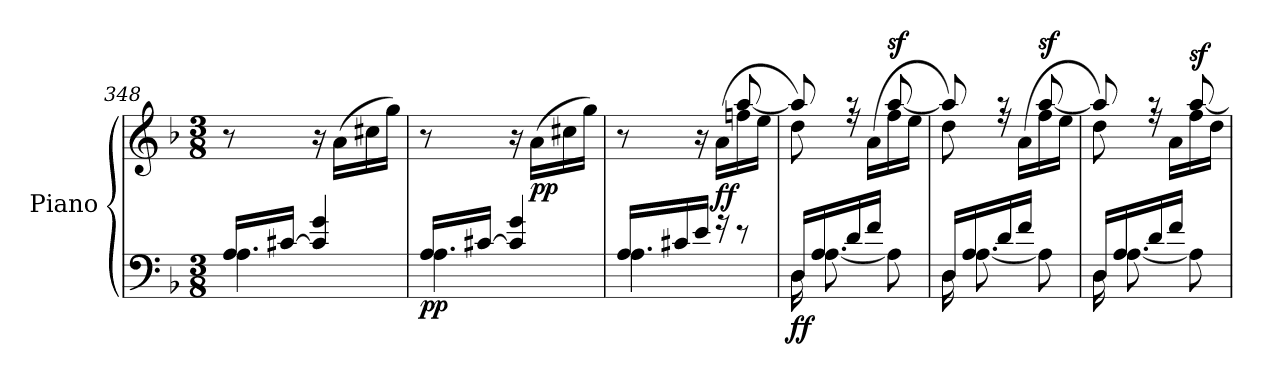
**kern	**kern	**dynam
*part1	*part1	*part1
*staff2	*staff1	*staff1/2
*I"Piano	*	*
*I'Pno	*	*
*clefF4	*clefG2	*
*k[b-]	*k[b-]	*
*F:	*F:	*
*M3/8	*M3/8	*
=348	=348	=348
*^	*	*
16A/LL	4.A\	8r	.
[16c#X/JJ	.	.	.
4c#/] 4g/	.	16r	.
.	.	(16a\LL	.
.	.	16cc#X\	.
.	.	16gg\JJ)	.
!!LO:PB:g=z
=349	=349	=349	=349
!	!	!	!LO:DY:b=2
16A/LL	4.A\	8r	pp
[16c#X/JJ	.	.	.
4c#/] 4g/	.	16r	.
!	!	!	!LO:DY:b
.	.	(16a\LL	pp
.	.	16cc#X\	.
.	.	16gg\JJ)	.
!!LO:PB:g=z
=350	=350	=350	=350
*	*	*^	*
16A/LL	4.A\	8r	4ryy	.
16c#X/	.	.	.	.
16e/JJ	.	16r	.	.
!	!	!	!	!LO:DY:b
16r	.	(16a\LL	.	ff
8r	.	16ffn\	[8aa/	.
.	.	16ee\JJ	.	.
=351	=351	=351	=351	=351
!	!	!	!	!LO:DY:b=2
16D/LL	16D\	8dd\)	8aa/]	ff
16A/	[8.A\	.	.	.
16d/	.	16r	8raa	.
16f/JJ	.	(16a\LL	.	.
!	!	!	!	!LO:DY:a
8ryy	8A\]	16ff\	[8aa/	sf
.	.	16ee\JJ	.	.
=352	=352	=352	=352	=352
16D/LL	16D\	8dd\)	8aa/]	.
16A/	[8.A\	.	.	.
16d/	.	16r	8raa	.
16f/JJ	.	(16a\LL	.	.
!	!	!	!	!LO:DY:a
8ryy	8A\]	16ff\	[8aa/	sf
.	.	16ee\JJ	.	.
!!LO:PB:g=z	!!
=353	=353	=353	=353	=353
16D/LL	16D\	8dd\)	8aa/]	.
16A/	[8.A\	.	.	.
16d/	.	16r	8raa	.
16f/JJ	.	16a\LL	.	.
!	!	!	!	!LO:DY:a
8ryy	8A\]	16ff\	[8aa/	sf
.	.	16dd\JJ	.	.
*v	*v	*	*	*
*	*v	*v	*
=	=	=
*-	*-	*-
